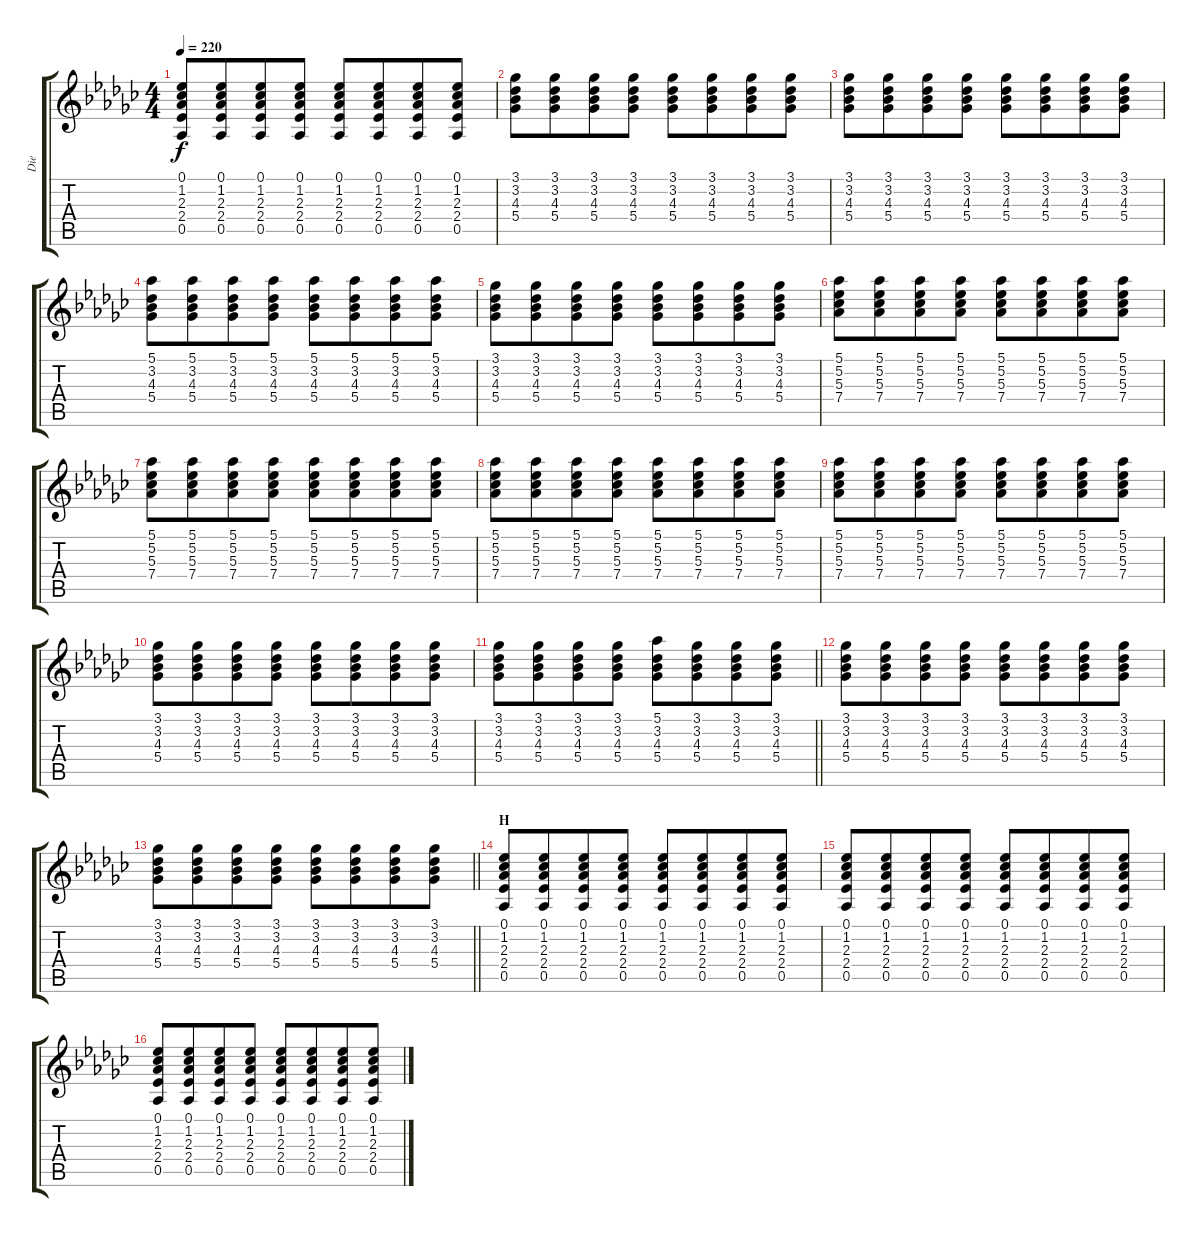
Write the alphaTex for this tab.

\track ("Die" "Die") {instrument distortionguitar}
\staff {score tabs}
\tuning (Eb4 Bb3 Gb3 Db3 Ab2 Db2) {hide}
\ts (4 4)
\tempo 220
\clef g2
\ks ebminor
(0.1 1.2 2.3 2.4 0.5).8{dy f} (0.1 1.2 2.3 2.4 0.5).8{beam merge} (0.1 1.2 2.3 2.4 0.5).8 (0.1 1.2 2.3 2.4 0.5).8 (0.1 1.2 2.3 2.4 0.5).8 (0.1 1.2 2.3 2.4 0.5).8{beam merge} (0.1 1.2 2.3 2.4 0.5).8 (0.1 1.2 2.3 2.4 0.5).8 |
(3.1 3.2 4.3 5.4).8 (3.1 3.2 4.3 5.4).8{beam merge} (3.1 3.2 4.3 5.4).8 (3.1 3.2 4.3 5.4).8 (3.1 3.2 4.3 5.4).8 (3.1 3.2 4.3 5.4).8{beam merge} (3.1 3.2 4.3 5.4).8 (3.1 3.2 4.3 5.4).8 |
(3.1 3.2 4.3 5.4).8 (3.1 3.2 4.3 5.4).8{beam merge} (3.1 3.2 4.3 5.4).8 (3.1 3.2 4.3 5.4).8 (3.1 3.2 4.3 5.4).8 (3.1 3.2 4.3 5.4).8{beam merge} (3.1 3.2 4.3 5.4).8 (3.1 3.2 4.3 5.4).8 |
(5.1 3.2 4.3 5.4).8 (5.1 3.2 4.3 5.4).8{beam merge} (5.1 3.2 4.3 5.4).8 (5.1 3.2 4.3 5.4).8 (5.1 3.2 4.3 5.4).8 (5.1 3.2 4.3 5.4).8{beam merge} (5.1 3.2 4.3 5.4).8 (5.1 3.2 4.3 5.4).8 |
(3.1 3.2 4.3 5.4).8 (3.1 3.2 4.3 5.4).8{beam merge} (3.1 3.2 4.3 5.4).8 (3.1 3.2 4.3 5.4).8 (3.1 3.2 4.3 5.4).8 (3.1 3.2 4.3 5.4).8{beam merge} (3.1 3.2 4.3 5.4).8 (3.1 3.2 4.3 5.4).8 |
(5.1 5.2 5.3 7.4).8 (5.1 5.2 5.3 7.4).8{beam merge} (5.1 5.2 5.3 7.4).8 (5.1 5.2 5.3 7.4).8 (5.1 5.2 5.3 7.4).8 (5.1 5.2 5.3 7.4).8{beam merge} (5.1 5.2 5.3 7.4).8 (5.1 5.2 5.3 7.4).8 |
(5.1 5.2 5.3 7.4).8 (5.1 5.2 5.3 7.4).8{beam merge} (5.1 5.2 5.3 7.4).8 (5.1 5.2 5.3 7.4).8 (5.1 5.2 5.3 7.4).8 (5.1 5.2 5.3 7.4).8{beam merge} (5.1 5.2 5.3 7.4).8 (5.1 5.2 5.3 7.4).8 |
(5.1 5.2 5.3 7.4).8 (5.1 5.2 5.3 7.4).8{beam merge} (5.1 5.2 5.3 7.4).8 (5.1 5.2 5.3 7.4).8 (5.1 5.2 5.3 7.4).8 (5.1 5.2 5.3 7.4).8{beam merge} (5.1 5.2 5.3 7.4).8 (5.1 5.2 5.3 7.4).8 |
(5.1 5.2 5.3 7.4).8 (5.1 5.2 5.3 7.4).8{beam merge} (5.1 5.2 5.3 7.4).8 (5.1 5.2 5.3 7.4).8 (5.1 5.2 5.3 7.4).8 (5.1 5.2 5.3 7.4).8{beam merge} (5.1 5.2 5.3 7.4).8 (5.1 5.2 5.3 7.4).8 |
(3.1 3.2 4.3 5.4).8 (3.1 3.2 4.3 5.4).8{beam merge} (3.1 3.2 4.3 5.4).8 (3.1 3.2 4.3 5.4).8 (3.1 3.2 4.3 5.4).8 (3.1 3.2 4.3 5.4).8{beam merge} (3.1 3.2 4.3 5.4).8 (3.1 3.2 4.3 5.4).8 |
\barLineRight lightlight
(3.1 3.2 4.3 5.4).8 (3.1 3.2 4.3 5.4).8{beam merge} (3.1 3.2 4.3 5.4).8 (3.1 3.2 4.3 5.4).8 (5.1 3.2 4.3 5.4).8 (3.1 3.2 4.3 5.4).8{beam merge} (3.1 3.2 4.3 5.4).8 (3.1 3.2 4.3 5.4).8 |
\section ("" "")
(3.1 3.2 4.3 5.4).8 (3.1 3.2 4.3 5.4).8{beam merge} (3.1 3.2 4.3 5.4).8 (3.1 3.2 4.3 5.4).8 (3.1 3.2 4.3 5.4).8 (3.1 3.2 4.3 5.4).8{beam merge} (3.1 3.2 4.3 5.4).8 (3.1 3.2 4.3 5.4).8 |
\barLineRight lightlight
(3.1 3.2 4.3 5.4).8 (3.1 3.2 4.3 5.4).8{beam merge} (3.1 3.2 4.3 5.4).8 (3.1 3.2 4.3 5.4).8 (3.1 3.2 4.3 5.4).8 (3.1 3.2 4.3 5.4).8{beam merge} (3.1 3.2 4.3 5.4).8 (3.1 3.2 4.3 5.4).8 |
\section ("" "H")
(0.1 1.2 2.3 2.4 0.5).8 (0.1 1.2 2.3 2.4 0.5).8{beam merge} (0.1 1.2 2.3 2.4 0.5).8 (0.1 1.2 2.3 2.4 0.5).8 (0.1 1.2 2.3 2.4 0.5).8 (0.1 1.2 2.3 2.4 0.5).8{beam merge} (0.1 1.2 2.3 2.4 0.5).8 (0.1 1.2 2.3 2.4 0.5).8 |
(0.1 1.2 2.3 2.4 0.5).8 (0.1 1.2 2.3 2.4 0.5).8{beam merge} (0.1 1.2 2.3 2.4 0.5).8 (0.1 1.2 2.3 2.4 0.5).8 (0.1 1.2 2.3 2.4 0.5).8 (0.1 1.2 2.3 2.4 0.5).8{beam merge} (0.1 1.2 2.3 2.4 0.5).8 (0.1 1.2 2.3 2.4 0.5).8 |
(0.1 1.2 2.3 2.4 0.5).8 (0.1 1.2 2.3 2.4 0.5).8{beam merge} (0.1 1.2 2.3 2.4 0.5).8 (0.1 1.2 2.3 2.4 0.5).8 (0.1 1.2 2.3 2.4 0.5).8 (0.1 1.2 2.3 2.4 0.5).8{beam merge} (0.1 1.2 2.3 2.4 0.5).8 (0.1 1.2 2.3 2.4 0.5).8
